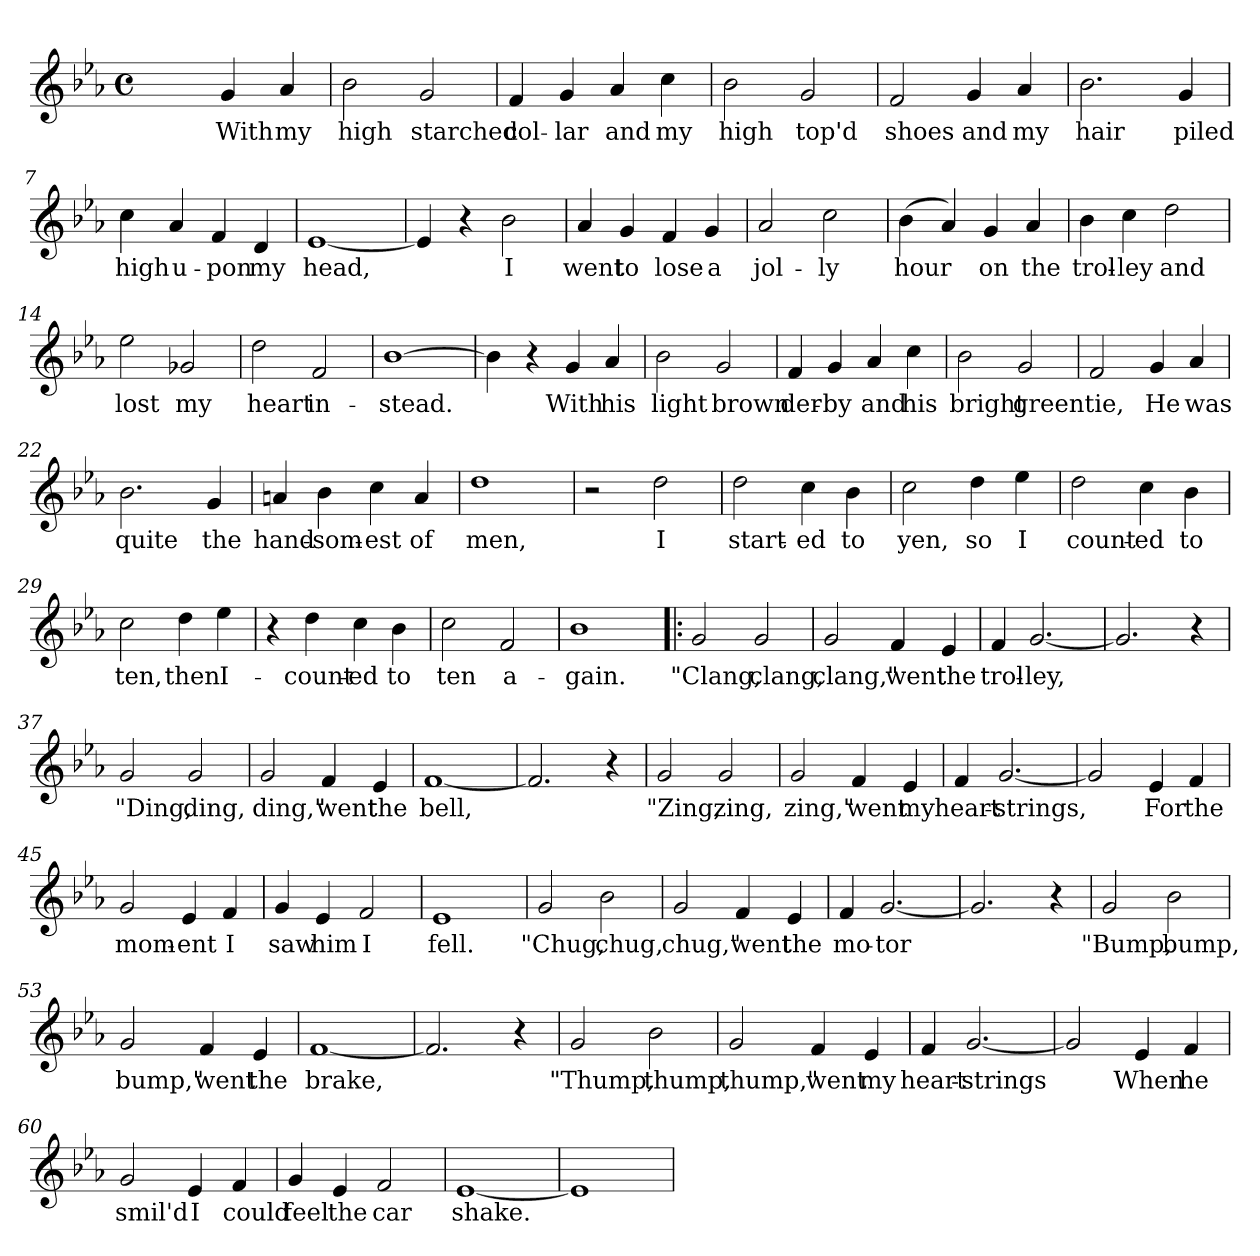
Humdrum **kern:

**kern	**text
*part1	*part1
*staff1	*staff1
*clefG2	*
*k[b-e-a-]	*
*E-:	*
*M4/4	*
*met(c)	*
=1	=1
2ryy	.
!	!LO:LY:b
4g/	With
!	!LO:LY:b
4a-/	my
=2	=2
!	!LO:LY:b
2b-\	high
!	!LO:LY:b
2g/	starched
=3	=3
!	!LO:LY:b
4f/	col-
!	!LO:LY:b
4g/	-lar
!	!LO:LY:b
4a-/	and
!	!LO:LY:b
4cc\	my
=4	=4
!	!LO:LY:b
2b-\	high
!	!LO:LY:b
2g/	top'd
=5	=5
!	!LO:LY:b
2f/	shoes
!	!LO:LY:b
4g/	and
!	!LO:LY:b
4a-/	my
=6	=6
!	!LO:LY:b
2.b-\	hair
!	!LO:LY:b
4g/	piled
=7	=7
!	!LO:LY:b
4cc\	high
!	!LO:LY:b
4a-/	u-
!	!LO:LY:b
4f/	-pon
!	!LO:LY:b
4d/	my
=8	=8
!	!LO:LY:b
[1e-	head,
!!LO:LB:g=z
=9	=9
4e-/]	.
4r	.
!	!LO:LY:b
2b-\	I
=10	=10
!	!LO:LY:b
4a-/	went
!	!LO:LY:b
4g/	to
!	!LO:LY:b
4f/	lose
!	!LO:LY:b
4g/	a
=11	=11
!	!LO:LY:b
2a-/	jol-
!	!LO:LY:b
2cc\	-ly
=12	=12
!	!LO:LY:b
(>4b-\	hour
4a-/)	.
!	!LO:LY:b
4g/	on
!	!LO:LY:b
4a-/	the
=13	=13
!	!LO:LY:b
4b-\	trol-
!	!LO:LY:b
4cc\	-ley
!	!LO:LY:b
2dd\	and
=14	=14
!	!LO:LY:b
2ee-\	lost
!	!LO:LY:b
2g-X/	my
=15	=15
!	!LO:LY:b
2dd\	heart
!	!LO:LY:b
2f/	in-
=16	=16
!	!LO:LY:b
[1b-	-stead.
!!LO:LB:g=z
=17	=17
4b-\]	.
4r	.
!	!LO:LY:b
4g/	With
!	!LO:LY:b
4a-/	his
=18	=18
!	!LO:LY:b
2b-\	light
!	!LO:LY:b
2g/	brown
=19	=19
!	!LO:LY:b
4f/	der-
!	!LO:LY:b
4g/	-by
!	!LO:LY:b
4a-/	and
!	!LO:LY:b
4cc\	his
=20	=20
!	!LO:LY:b
2b-\	bright
!	!LO:LY:b
2g/	green
=21	=21
!	!LO:LY:b
2f/	tie,
!	!LO:LY:b
4g/	He
!	!LO:LY:b
4a-/	was
=22	=22
!	!LO:LY:b
2.b-\	quite
!	!LO:LY:b
4g/	the
=23	=23
!	!LO:LY:b
4an/	hand-
!	!LO:LY:b
4b-\	-som-
!	!LO:LY:b
4cc\	-est
!	!LO:LY:b
4a/	of
=24	=24
!	!LO:LY:b
1dd	men,
!!LO:LB:g=z
=25	=25
2r	.
!	!LO:LY:b
2dd\	I
=26	=26
!	!LO:LY:b
2dd\	start-
!	!LO:LY:b
4cc\	-ed
!	!LO:LY:b
4b-\	to
=27	=27
!	!LO:LY:b
2cc\	yen,
!	!LO:LY:b
4dd\	so
!	!LO:LY:b
4ee-\	I
=28	=28
!	!LO:LY:b
2dd\	count-
!	!LO:LY:b
4cc\	-ed
!	!LO:LY:b
4b-\	to
=29	=29
!	!LO:LY:b
2cc\	ten,
!	!LO:LY:b
4dd\	then
!	!LO:LY:b
4ee-\	I-
=30	=30
4r	.
!	!LO:LY:b
4dd\	-count-
!	!LO:LY:b
4cc\	-ed
!	!LO:LY:b
4b-\	to
=31	=31
!	!LO:LY:b
2cc\	ten
!	!LO:LY:b
2f/	a-
=32	=32
!	!LO:LY:b
1b-	-gain.
!!LO:LB:g=z
=33!|:	=33!|:
!	!LO:LY:b
2g/	"Clang,
!	!LO:LY:b
2g/	clang,
=34	=34
!	!LO:LY:b
2g/	clang,"
!	!LO:LY:b
4f/	went
!	!LO:LY:b
4e-/	the
=35	=35
!	!LO:LY:b
4f/	trol-
!	!LO:LY:b
[2.g/	-ley,
=36	=36
2.g/]	.
4r	.
=37	=37
!	!LO:LY:b
2g/	"Ding,
!	!LO:LY:b
2g/	ding,
=38	=38
!	!LO:LY:b
2g/	ding,"
!	!LO:LY:b
4f/	went
!	!LO:LY:b
4e-/	the
!!LO:LB:g=z
=39	=39
!	!LO:LY:b
[1f	bell,
=40	=40
2.f/]	.
4r	.
=41	=41
!	!LO:LY:b
2g/	"Zing,
!	!LO:LY:b
2g/	zing,
=42	=42
!	!LO:LY:b
2g/	zing,"
!	!LO:LY:b
4f/	went
!	!LO:LY:b
4e-/	my
=43	=43
!	!LO:LY:b
4f/	heart-
!	!LO:LY:b
[2.g/	-strings,
=44	=44
2g/]	.
!	!LO:LY:b
4e-/	For
!	!LO:LY:b
4f/	the
!!LO:LB:g=z
=45	=45
!	!LO:LY:b
2g/	mom-
!	!LO:LY:b
4e-/	-ent
!	!LO:LY:b
4f/	I
=46	=46
!	!LO:LY:b
4g/	saw
!	!LO:LY:b
4e-/	him
!	!LO:LY:b
2f/	I
=47	=47
!	!LO:LY:b
1e-	fell.
=48	=48
!	!LO:LY:b
2g/	"Chug,
!	!LO:LY:b
2b-\	chug,
=49	=49
!	!LO:LY:b
2g/	chug,"
!	!LO:LY:b
4f/	went
!	!LO:LY:b
4e-/	the
=50	=50
!	!LO:LY:b
4f/	mo-
!	!LO:LY:b
[2.g/	-tor
!!LO:LB:g=z
=51	=51
2.g/]	.
4r	.
=52	=52
!	!LO:LY:b
2g/	"Bump,
!	!LO:LY:b
2b-\	bump,
=53	=53
!	!LO:LY:b
2g/	bump,"
!	!LO:LY:b
4f/	went
!	!LO:LY:b
4e-/	the
=54	=54
!	!LO:LY:b
[1f	brake,
=55	=55
2.f/]	.
4r	.
=56	=56
!	!LO:LY:b
2g/	"Thump,
!	!LO:LY:b
2b-\	thump,
!!LO:LB:g=z
=57	=57
!	!LO:LY:b
2g/	thump,"
!	!LO:LY:b
4f/	went
!	!LO:LY:b
4e-/	my
=58	=58
!	!LO:LY:b
4f/	heart-
!	!LO:LY:b
[2.g/	-strings
=59	=59
2g/]	.
!	!LO:LY:b
4e-/	When
!	!LO:LY:b
4f/	he
=60	=60
!	!LO:LY:b
2g/	smil'd
!	!LO:LY:b
4e-/	I
!	!LO:LY:b
4f/	could
=61	=61
!	!LO:LY:b
4g/	feel
!	!LO:LY:b
4e-/	the
!	!LO:LY:b
2f/	car
=62	=62
!	!LO:LY:b
[1e-	shake.
!!LO:PB:g=z
=63	=63
1e-]	.
=	=
*-	*-
